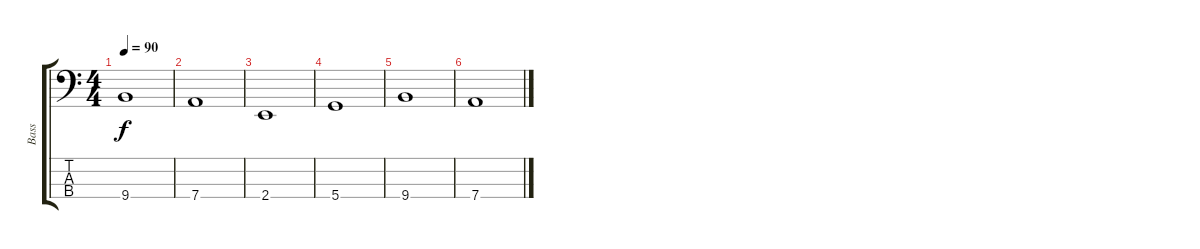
\track ("Bass" "Bass") {instrument electricbassfinger}
\staff {score tabs}
\tuning (G2 D2 A1 D1) {hide}
\ts (4 4)
\tempo 90
\clef f4
\ks c
9.4.1{dy f} |
7.4.1 |
2.4.1 |
5.4.1 |
9.4.1 |
7.4.1
